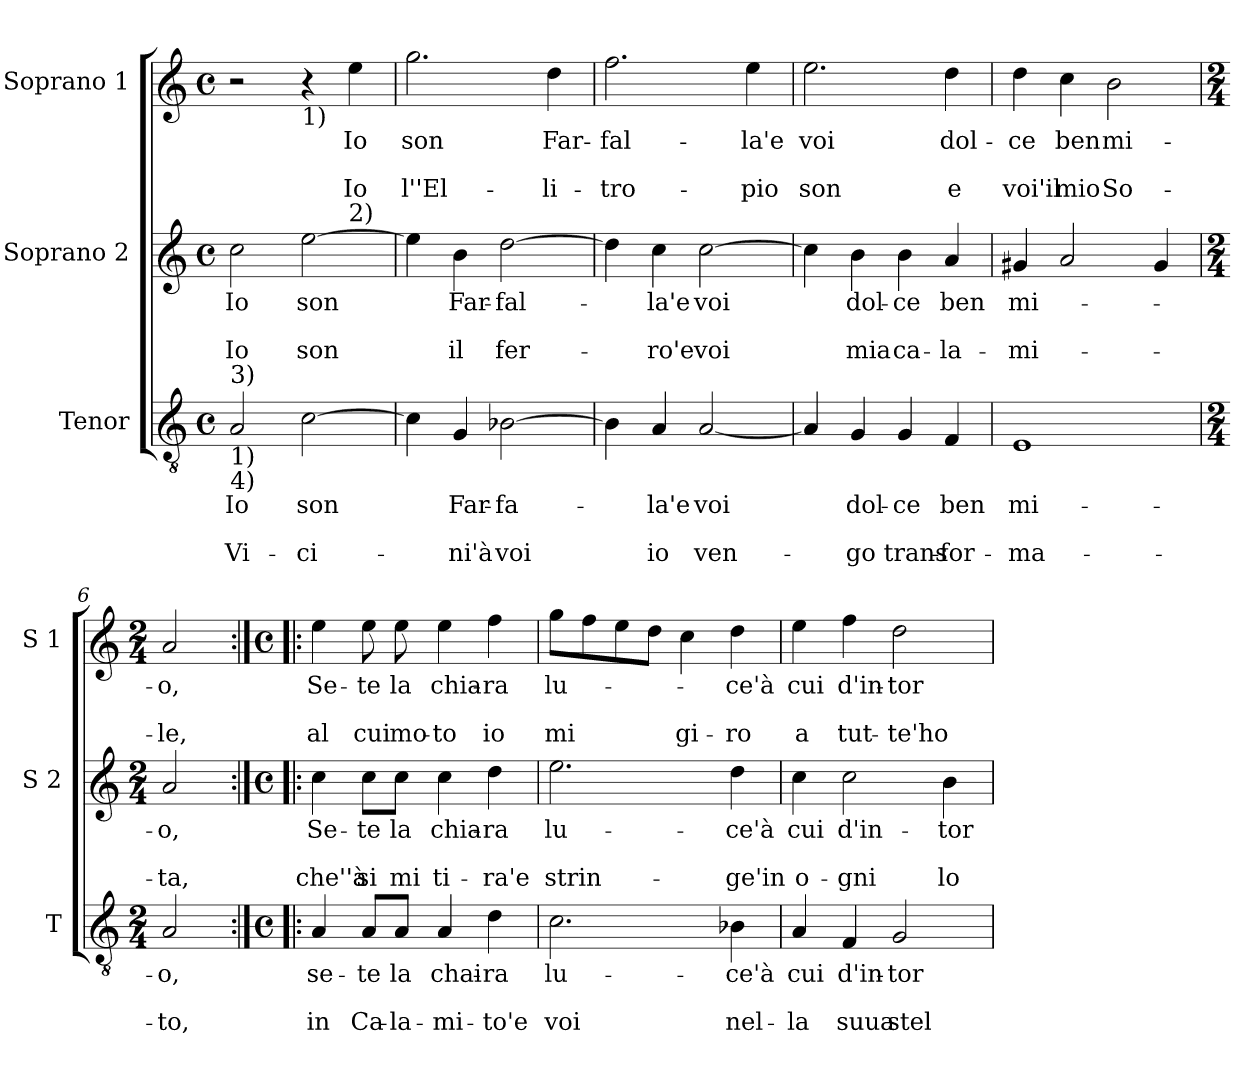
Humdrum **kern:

**kern	**text	**text	**text	**kern	**text	**text	**text	**kern	**text	**text	**text
*part3	*part3	*part3	*part3	*part2	*part2	*part2	*part2	*part1	*part1	*part1	*part1
*staff3	*staff3	*staff3	*staff3	*staff2	*staff2	*staff2	*staff2	*staff1	*staff1	*staff1	*staff1
*I"Tenor	*	*	*	*I"Soprano 2	*	*	*	*I"Soprano 1	*	*	*
*I'T	*	*	*	*I'S 2	*	*	*	*I'S 1	*	*	*
*clefGv2	*	*	*	*clefG2	*	*	*	*clefG2	*	*	*
*k[]	*	*	*	*k[]	*	*	*	*k[]	*	*	*
*C:	*	*	*	*C:	*	*	*	*C:	*	*	*
*M4/4	*	*	*	*M4/4	*	*	*	*M4/4	*	*	*
*met(c)	*	*	*	*met(c)	*	*	*	*met(c)	*	*	*
=1	=1	=1	=1	=1	=1	=1	=1	=1	=1	=1	=1
!	!	!	!	!LO:TX:b:t=1)	!	!	!	!	!	!	!
!LO:TX:a:t=3)	!	!	!	!	!	!	!	!	!	!	!
!LO:TX:b:t=1)	!	!	!	!	!	!	!	!	!	!	!
!LO:TX:b:t=4)	!	!	!	!	!	!	!	!	!	!	!
!	!LO:LY:b	!	!LO:LY:b	!	!LO:LY:b	!	!LO:LY:b	!	!	!	!
*	*	*	*	*^	*	*	*	*	*	*	*
2A/	Io	.	Vi-	2cc\	2.ryy	Io	.	Io	2r	.	.	.
!	!	!	!	!	!	!	!	!	!LO:TX:b:t=1)	!	!	!
!	!LO:LY:b	!	!LO:LY:b	!	!	!LO:LY:b	!	!LO:LY:b	!	!	!	!
[2c\	son	.	-ci-	[2ee\	.	son	.	son	4r	.	.	.
!	!	!	!	!	!LO:TX:a:t=2)	!	!	!	!	!	!	!
!	!	!	!	!	!	!	!	!	!	!LO:LY:b	!	!LO:LY:b
.	.	.	.	.	4ryy	.	.	.	4ee\	Io	.	Io
=2	=2	=2	=2	=2	=2	=2	=2	=2	=2	=2	=2	=2
!	!	!	!	!	!	!	!	!	!	!LO:LY:b	!	!LO:LY:b
*	*	*	*	*v	*v	*	*	*	*	*	*	*
4c\]	.	.	.	4ee\]	.	.	.	2.gg\	son	.	l''El-
!	!LO:LY:b	!	!LO:LY:b	!	!LO:LY:b	!	!LO:LY:b	!	!	!	!
4G/	Far-	.	-ni'à	4b\	Far-	.	il	.	.	.	.
!	!LO:LY:b	!	!LO:LY:b	!	!LO:LY:b	!	!LO:LY:b	!	!	!	!
[2B-X\	-fa-	.	voi	[2dd\	-fal-	.	fer-	.	.	.	.
!	!	!	!	!	!	!	!	!	!LO:LY:b	!	!LO:LY:b
.	.	.	.	.	.	.	.	4dd\	Far-	.	-li-
=3	=3	=3	=3	=3	=3	=3	=3	=3	=3	=3	=3
!	!	!	!	!	!	!	!	!	!LO:LY:b	!	!LO:LY:b
4B-\]	.	.	.	4dd\]	.	.	.	2.ff\	-fal-	.	-tro-
!	!LO:LY:b	!	!LO:LY:b	!	!LO:LY:b	!	!LO:LY:b	!	!	!	!
4A/	-la'e	.	io	4cc\	-la'e	.	-ro'e	.	.	.	.
!	!LO:LY:b	!	!LO:LY:b	!	!LO:LY:b	!	!LO:LY:b	!	!	!	!
[2A/	voi	.	ven-	[2cc\	voi	.	voi	.	.	.	.
!	!	!	!	!	!	!	!	!	!LO:LY:b	!	!LO:LY:b
.	.	.	.	.	.	.	.	4ee\	-la'e	.	-pio
=4	=4	=4	=4	=4	=4	=4	=4	=4	=4	=4	=4
!	!	!	!	!	!	!	!	!	!LO:LY:b	!	!LO:LY:b
4A/]	.	.	.	4cc\]	.	.	.	2.ee\	voi	.	son
!	!LO:LY:b	!	!LO:LY:b	!	!LO:LY:b	!	!LO:LY:b	!	!	!	!
4G/	dol-	.	-go	4b\	dol-	.	mia	.	.	.	.
!	!LO:LY:b	!	!LO:LY:b	!	!LO:LY:b	!	!LO:LY:b	!	!	!	!
4G/	-ce	.	trans-	4b\	-ce	.	ca-	.	.	.	.
!	!LO:LY:b	!	!LO:LY:b	!	!LO:LY:b	!	!LO:LY:b	!	!LO:LY:b	!	!LO:LY:b
4F/	ben	.	-for-	4a/	ben	.	-la-	4dd\	dol-	.	e
!!LO:LB:g=z
=5	=5	=5	=5	=5	=5	=5	=5	=5	=5	=5	=5
!	!LO:LY:b	!	!LO:LY:b	!	!LO:LY:b	!	!LO:LY:b	!	!LO:LY:b	!	!LO:LY:b
1E	mi-	.	-ma-	4g#X/	mi-	.	-mi-	4dd\	-ce	.	voi'il
!	!	!	!	!	!	!	!	!	!LO:LY:b	!	!LO:LY:b
.	.	.	.	2a/	.	.	.	4cc\	ben	.	mio
!	!	!	!	!	!	!	!	!	!LO:LY:b	!	!LO:LY:b
.	.	.	.	.	.	.	.	2b\	mi-	.	So-
.	.	.	.	4g#/	.	.	.	.	.	.	.
=6	=6	=6	=6	=6	=6	=6	=6	=6	=6	=6	=6
*M2/4	*	*	*	*M2/4	*	*	*	*M2/4	*	*	*
!	!LO:LY:b	!	!LO:LY:b	!	!LO:LY:b	!	!LO:LY:b	!	!LO:LY:b	!	!LO:LY:b
2A/	-o,	.	-to,	2a/	-o,	.	-ta,	2a/	-o,	.	-le,
=7:|!|:	=7:|!|:	=7:|!|:	=7:|!|:	=7:|!|:	=7:|!|:	=7:|!|:	=7:|!|:	=7:|!|:	=7:|!|:	=7:|!|:	=7:|!|:
*M4/4	*	*	*	*M4/4	*	*	*	*M4/4	*	*	*
*met(c)	*	*	*	*met(c)	*	*	*	*met(c)	*	*	*
!	!LO:LY:b	!	!LO:LY:b	!	!LO:LY:b	!	!LO:LY:b	!	!LO:LY:b	!	!LO:LY:b
4A/	se-	.	in	4cc\	Se-	.	che''à	4ee\	Se-	.	al
!	!LO:LY:b	!	!LO:LY:b	!	!LO:LY:b	!	!LO:LY:b	!	!LO:LY:b	!	!LO:LY:b
8A/L	-te	.	Ca-	8cc\L	-te	.	si	8ee\	-te	.	cui
!	!LO:LY:b	!	!LO:LY:b	!	!LO:LY:b	!	!LO:LY:b	!	!LO:LY:b	!	!LO:LY:b
8A/J	la	.	-la-	8cc\J	la	.	mi	8ee\	la	.	mo-
!	!LO:LY:b	!	!LO:LY:b	!	!LO:LY:b	!	!LO:LY:b	!	!LO:LY:b	!	!LO:LY:b
4A/	chai-	.	-mi-	4cc\	chia-	.	ti-	4ee\	chia-	.	-to
!	!LO:LY:b	!	!LO:LY:b	!	!LO:LY:b	!	!LO:LY:b	!	!LO:LY:b	!	!LO:LY:b
4d\	-ra	.	-to'e	4dd\	-ra	.	-ra'e	4ff\	-ra	.	io
=8	=8	=8	=8	=8	=8	=8	=8	=8	=8	=8	=8
!	!LO:LY:b	!	!LO:LY:b	!	!LO:LY:b	!	!LO:LY:b	!	!LO:LY:b	!	!LO:LY:b
2.c\	lu-	.	voi	2.ee\	lu-	.	strin-	8gg\L	lu-	.	mi
.	.	.	.	.	.	.	.	8ff\	.	.	.
.	.	.	.	.	.	.	.	8ee\	.	.	.
.	.	.	.	.	.	.	.	8dd\J	.	.	.
!	!	!	!	!	!	!	!	!	!	!	!LO:LY:b
.	.	.	.	.	.	.	.	4cc\	.	.	gi-
!	!LO:LY:b	!	!LO:LY:b	!	!LO:LY:b	!	!LO:LY:b	!	!LO:LY:b	!	!LO:LY:b
4B-X\	-ce'à	.	nel-	4dd\	-ce'à	.	-ge'in	4dd\	-ce'à	.	-ro
!!LO:PB:g=z
=9	=9	=9	=9	=9	=9	=9	=9	=9	=9	=9	=9
!	!LO:LY:b	!	!LO:LY:b	!	!LO:LY:b	!	!LO:LY:b	!	!LO:LY:b	!	!LO:LY:b
4A/	cui	.	-la	4cc\	cui	.	o-	4ee\	cui	.	a
!	!LO:LY:b	!	!LO:LY:b	!	!LO:LY:b	!	!LO:LY:b	!	!LO:LY:b	!	!LO:LY:b
4F/	d'in-	.	suua	2cc\	d'in-	.	-gni	4ff\	d'in-	.	tut-
!	!LO:LY:b	!	!LO:LY:b	!	!	!	!	!	!LO:LY:b	!	!LO:LY:b
2G/	-tor-	.	stel-	.	.	.	.	2dd\	-tor-	.	-te'ho-
!	!	!	!	!	!LO:LY:b	!	!LO:LY:b	!	!	!	!
.	.	.	.	4b\	-tor-	.	lo-	.	.	.	.
=	=	=	=	=	=	=	=	=	=	=	=
*-	*-	*-	*-	*-	*-	*-	*-	*-	*-	*-	*-
